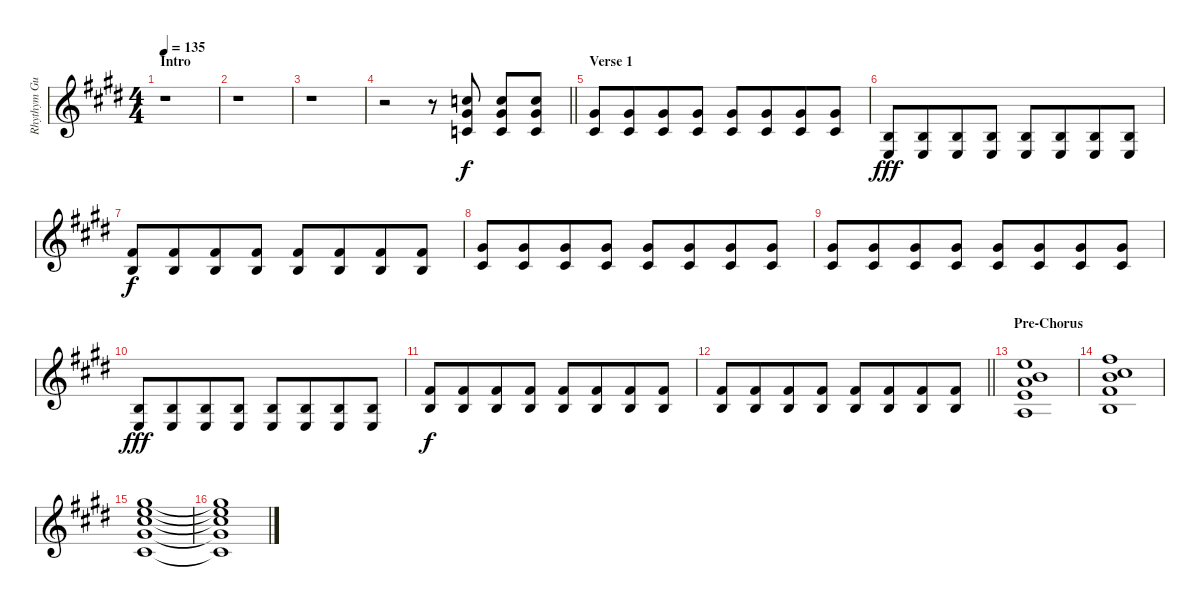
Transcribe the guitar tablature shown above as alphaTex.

\track ("Rhythym Guitar (L)" "Rhythym Gu") {instrument distortionguitar}
\staff {score}
\tuning (Eb4 Bb3 Gb3 Db3 Ab2 Db2) {hide}
\ts (4 4)
\section ("" "Intro")
\tempo 135
\clef g2
\ks c#minor
r.1{dy f instrument distortionguitar} |
r.1 |
r.1 |
\barLineRight lightlight
r.2 r.8 (6.3 7.4 4.5).8 (6.3 7.4 4.5).8 (6.3 7.4 4.5).8 |
\section ("" "Verse 1")
(7.4{pm} 5.5{pm}).8{volume 13 instrument electricguitarclean} (7.4{pm} 5.5{pm}).8{beam merge} (7.4{pm} 5.5{pm}).8 (7.4{pm} 5.5{pm}).8 (7.4{pm} 5.5{pm}).8 (7.4{pm} 5.5{pm}).8{beam merge} (7.4{pm} 5.5{pm}).8 (7.4{pm} 5.5{pm}).8 |
(3.5{pm} 3.6{pm}).8{dy fff} (3.5{pm} 3.6{pm}).8{beam merge} (3.5{pm} 3.6{pm}).8 (3.5{pm} 3.6{pm}).8 (3.5{pm} 3.6{pm}).8 (3.5{pm} 3.6{pm}).8{beam merge} (3.5{pm} 3.6{pm}).8 (3.5{pm} 3.6{pm}).8 |
(5.4{pm} 3.5{pm}).8{dy f} (5.4{pm} 3.5{pm}).8{beam merge} (5.4{pm} 3.5{pm}).8 (5.4{pm} 3.5{pm}).8 (5.4{pm} 3.5{pm}).8 (5.4{pm} 3.5{pm}).8{beam merge} (5.4{pm} 3.5{pm}).8 (5.4{pm} 3.5{pm}).8 |
(7.4{pm} 5.5{pm}).8 (7.4{pm} 5.5{pm}).8{beam merge} (7.4{pm} 5.5{pm}).8 (7.4{pm} 5.5{pm}).8 (7.4{pm} 5.5{pm}).8 (7.4{pm} 5.5{pm}).8{beam merge} (7.4{pm} 5.5{pm}).8 (7.4{pm} 5.5{pm}).8 |
(7.4{pm} 5.5{pm}).8 (7.4{pm} 5.5{pm}).8{beam merge} (7.4{pm} 5.5{pm}).8 (7.4{pm} 5.5{pm}).8 (7.4{pm} 5.5{pm}).8 (7.4{pm} 5.5{pm}).8{beam merge} (7.4{pm} 5.5{pm}).8 (7.4{pm} 5.5{pm}).8 |
(3.5{pm} 3.6{pm}).8{dy fff} (3.5{pm} 3.6{pm}).8{beam merge} (3.5{pm} 3.6{pm}).8 (3.5{pm} 3.6{pm}).8 (3.5{pm} 3.6{pm}).8 (3.5{pm} 3.6{pm}).8{beam merge} (3.5{pm} 3.6{pm}).8 (3.5{pm} 3.6{pm}).8 |
(5.4{pm} 3.5{pm}).8{dy f} (5.4{pm} 3.5{pm}).8{beam merge} (5.4{pm} 3.5{pm}).8 (5.4{pm} 3.5{pm}).8 (5.4{pm} 3.5{pm}).8 (5.4{pm} 3.5{pm}).8{beam merge} (5.4{pm} 3.5{pm}).8 (5.4{pm} 3.5{pm}).8 |
\barLineRight lightlight
(5.4{pm} 3.5{pm}).8 (5.4{pm} 3.5{pm}).8{beam merge} (5.4{pm} 3.5{pm}).8 (5.4{pm} 3.5{pm}).8 (5.4{pm} 3.5{pm}).8 (5.4{pm} 3.5{pm}).8{beam merge} (5.4{pm} 3.5{pm}).8 (5.4{pm} 3.5{pm}).8 |
\section ("" "Pre-Chorus")
(1.1 1.2 3.3 3.4 1.5).1{bd 120} |
(3.1 3.2 5.3 5.4 3.5).1{bd 120} |
(5.1 6.2 7.3 7.4 5.5).1{bd 120} |
(5.1{t} 6.2{t} 7.3{t} 7.4{t} 5.5{t}).1
